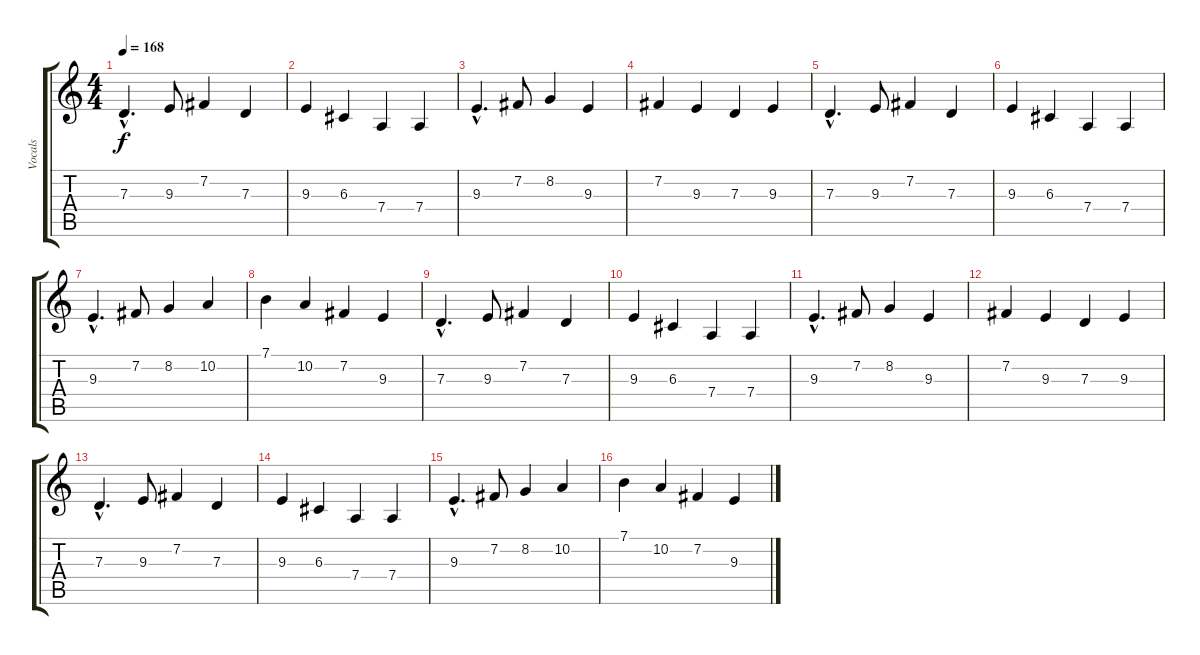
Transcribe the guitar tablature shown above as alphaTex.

\track ("Vocals" "Vocals") {instrument lead2sawtooth}
\staff {score tabs}
\tuning (E4 B3 G3 D3 A2 E2) {hide}
\ts (4 4)
\section ("" "")
\tempo 168
\clef g2
\ks c
7.3{hac}.4{d dy f} 9.3.8 7.2.4 7.3.4 |
9.3.4 6.3.4 7.4.4 7.4.4 |
9.3{hac}.4{d} 7.2.8 8.2.4 9.3.4 |
7.2.4 9.3.4 7.3.4 9.3.4 |
7.3{hac}.4{d} 9.3.8 7.2.4 7.3.4 |
9.3.4 6.3.4 7.4.4 7.4.4 |
9.3{hac}.4{d} 7.2.8 8.2.4 10.2.4 |
7.1.4 10.2.4 7.2.4 9.3.4 |
\section ("" "")
7.3{hac}.4{d} 9.3.8 7.2.4 7.3.4 |
9.3.4 6.3.4 7.4.4 7.4.4 |
9.3{hac}.4{d} 7.2.8 8.2.4 9.3.4 |
7.2.4 9.3.4 7.3.4 9.3.4 |
7.3{hac}.4{d} 9.3.8 7.2.4 7.3.4 |
9.3.4 6.3.4 7.4.4 7.4.4 |
9.3{hac}.4{d} 7.2.8 8.2.4 10.2.4 |
7.1.4 10.2.4 7.2.4 9.3.4
